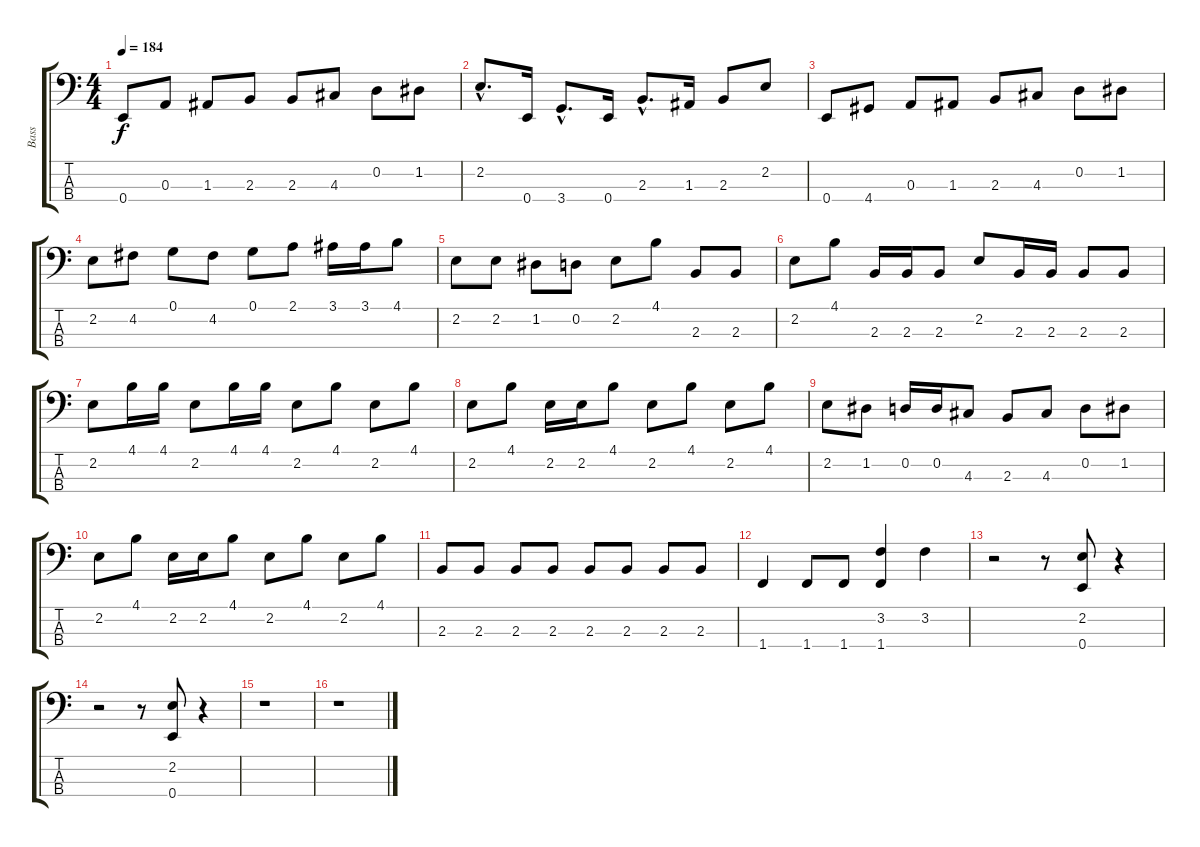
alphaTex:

\track ("Bass" "Bass") {instrument electricbassfinger}
\staff {score tabs}
\tuning (G2 D2 A1 E1) {hide}
\ts (4 4)
\tempo 184
\clef f4
\ks c
0.4.8{dy f} 0.3.8 1.3.8 2.3.8 2.3.8 4.3.8 0.2.8 1.2.8 |
2.2{hac}.8{d} 0.4.16 3.4{hac}.8{d} 0.4.16 2.3{hac}.8{d} 1.3.16 2.3.8 2.2.8 |
0.4.8 4.4.8 0.3.8 1.3.8 2.3.8 4.3.8 0.2.8 1.2.8 |
2.2.8 4.2.8 0.1.8 4.2.8 0.1.8 2.1.8 3.1.16 3.1.16 4.1.8 |
2.2.8 2.2.8 1.2.8 0.2.8 2.2.8 4.1.8 2.3.8 2.3.8 |
2.2.8 4.1.8 2.3.16 2.3.16 2.3.8 2.2.8 2.3.16 2.3.16 2.3.8 2.3.8 |
2.2.8 4.1.16 4.1.16 2.2.8 4.1.16 4.1.16 2.2.8 4.1.8 2.2.8 4.1.8 |
2.2.8 4.1.8 2.2.16 2.2.16 4.1.8 2.2.8 4.1.8 2.2.8 4.1.8 |
2.2.8 1.2.8 0.2.16 0.2.16 4.3.8 2.3.8 4.3.8 0.2.8 1.2.8 |
2.2.8 4.1.8 2.2.16 2.2.16 4.1.8 2.2.8 4.1.8 2.2.8 4.1.8 |
2.3.8 2.3.8 2.3.8 2.3.8 2.3.8 2.3.8 2.3.8 2.3.8 |
1.4.4 1.4.8 1.4.8 (3.2 1.4).4 3.2.4 |
r.2 r.8 (2.2 0.4).8 r.4 |
r.2 r.8 (2.2 0.4).8 r.4 |
r.1 |
r.1
